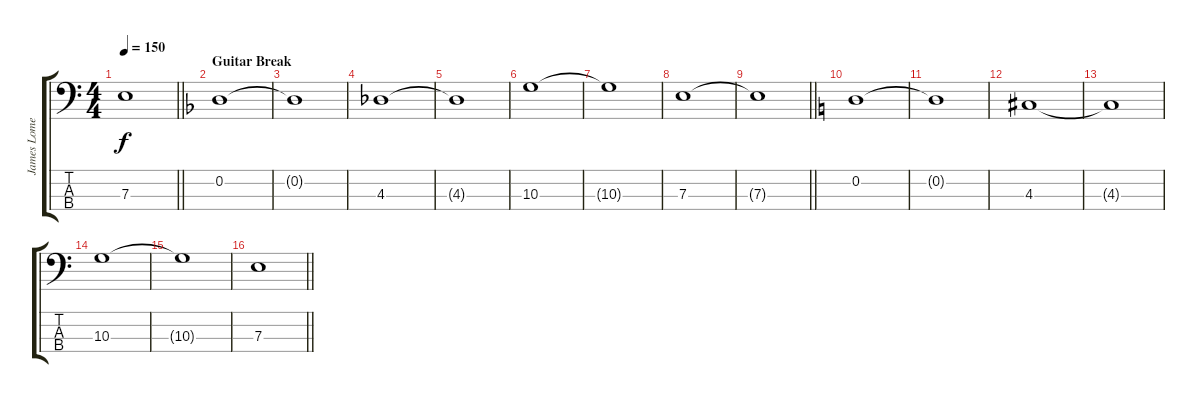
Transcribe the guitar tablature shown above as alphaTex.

\track ("James Lomenzo" "James Lome") {instrument electricbasspick}
\staff {score tabs}
\tuning (G2 D2 A1 E1) {hide}
\ts (4 4)
\tempo 150
\clef f4
\barLineRight lightlight
\ks c
7.3{t}.1{dy f} |
\section ("" "Guitar Break")
\ks f
0.2.1 |
0.2{t}.1 |
4.3.1 |
4.3{t}.1 |
10.3.1 |
10.3{t}.1 |
7.3.1 |
\barLineRight lightlight
7.3{t}.1 |
\ks c
0.2.1 |
0.2{t}.1 |
4.3.1 |
4.3{t}.1 |
10.3.1 |
10.3{t}.1 |
\barLineRight lightlight
7.3.1
